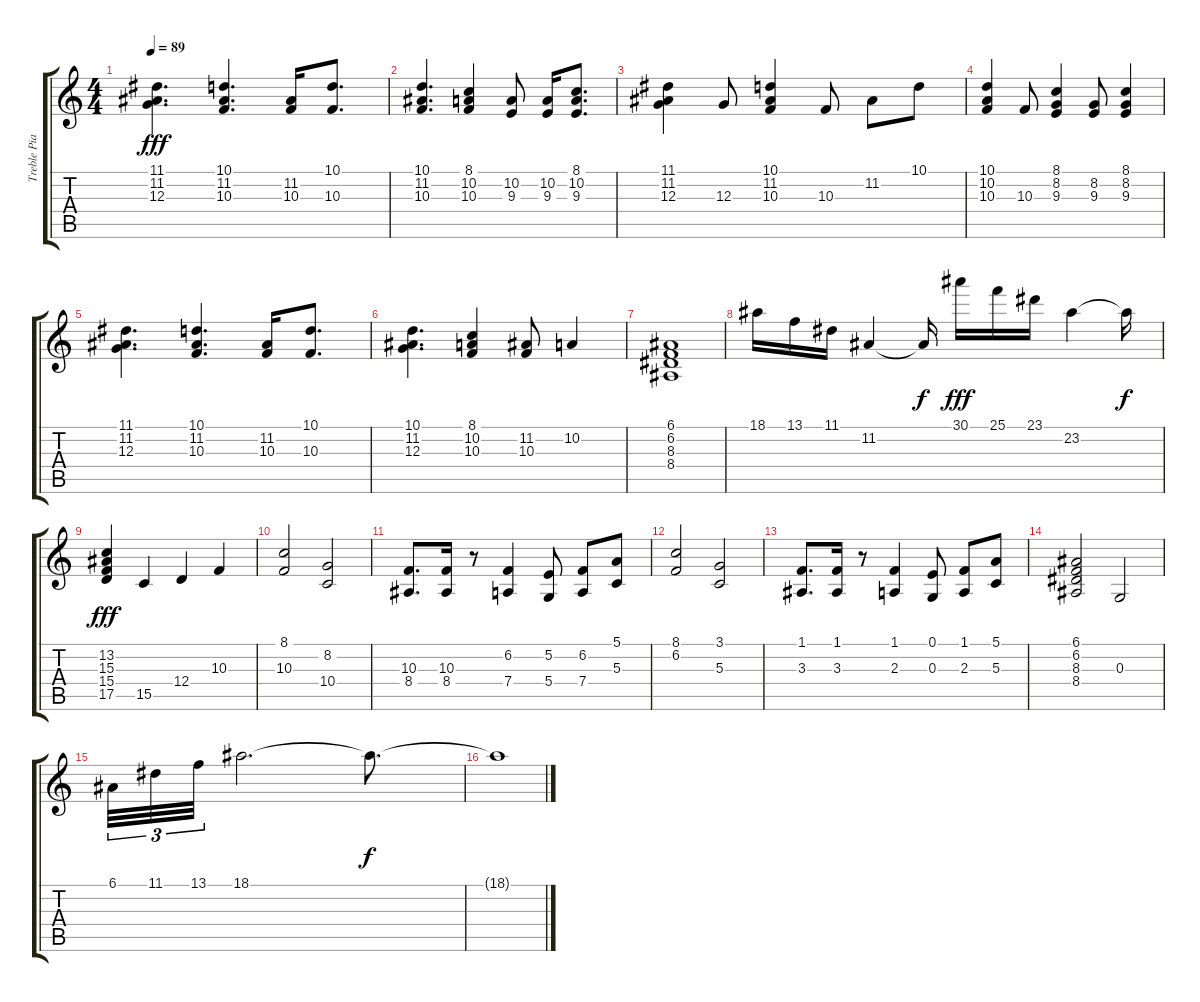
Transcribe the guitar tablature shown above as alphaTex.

\track ("Treble Piano" "Treble Pia") {instrument acousticgrandpiano}
\staff {score tabs}
\tuning (E4 B3 G3 D3 A2 E2) {hide}
\ts (4 4)
\tempo 89
\clef g2
\ks c
(11.1 11.2 12.3).4{d dy fff} (10.1 11.2 10.3).4{d} (11.2 10.3).16 (10.1 10.3).8{d} |
(10.1 11.2 10.3).4{d} (8.1 10.2 10.3).4 (10.2 9.3).8 (10.2 9.3).16 (8.1 10.2 9.3).8{d} |
(11.1 11.2 12.3).4 12.3.8 (10.1 11.2 10.3).4 10.3.8 11.2.8 10.1.8 |
(10.1 10.2 10.3).4 10.3.8 (8.1 8.2 9.3).4 (8.2 9.3).8 (8.1 8.2 9.3).4 |
(11.1 11.2 12.3).4{d} (10.1 11.2 10.3).4{d} (11.2 10.3).16 (10.1 10.3).8{d} |
(10.1 11.2 12.3).4{d} (8.1 10.2 10.3).4 (11.2 10.3).8 10.2.4 |
(6.1 6.2 8.3 8.4).1 |
18.1.16 13.1.16 11.1.16 11.2.4 11.2{t}.16{dy f} 30.1.16{dy fff} 25.1.16 23.1.16 23.2.4 23.2{t}.16{dy f} |
(13.2 15.3 15.4 17.5).4{dy fff} 15.5.4 12.4.4 10.3.4 |
(8.1 10.3).2 (8.2 10.4).2 |
(10.3 8.4).8{d} (10.3 8.4).16 r.8 (6.2 7.4).4 (5.2 5.4).8 (6.2 7.4).8 (5.1 5.3).8 |
(8.1 6.2).2 (3.1 5.3).2 |
(1.1 3.3).8{d} (1.1 3.3).16 r.8 (1.1 2.3).4 (0.1 0.3).8 (1.1 2.3).8 (5.1 5.3).8 |
(6.1 6.2 8.3 8.4).2 0.3.2 |
6.1.32{tu (3 2)} 11.1.32{tu (3 2)} 13.1.32{tu (3 2)} 18.1.2{d} 18.1{t}.8{d dy f} |
18.1{t}.1
